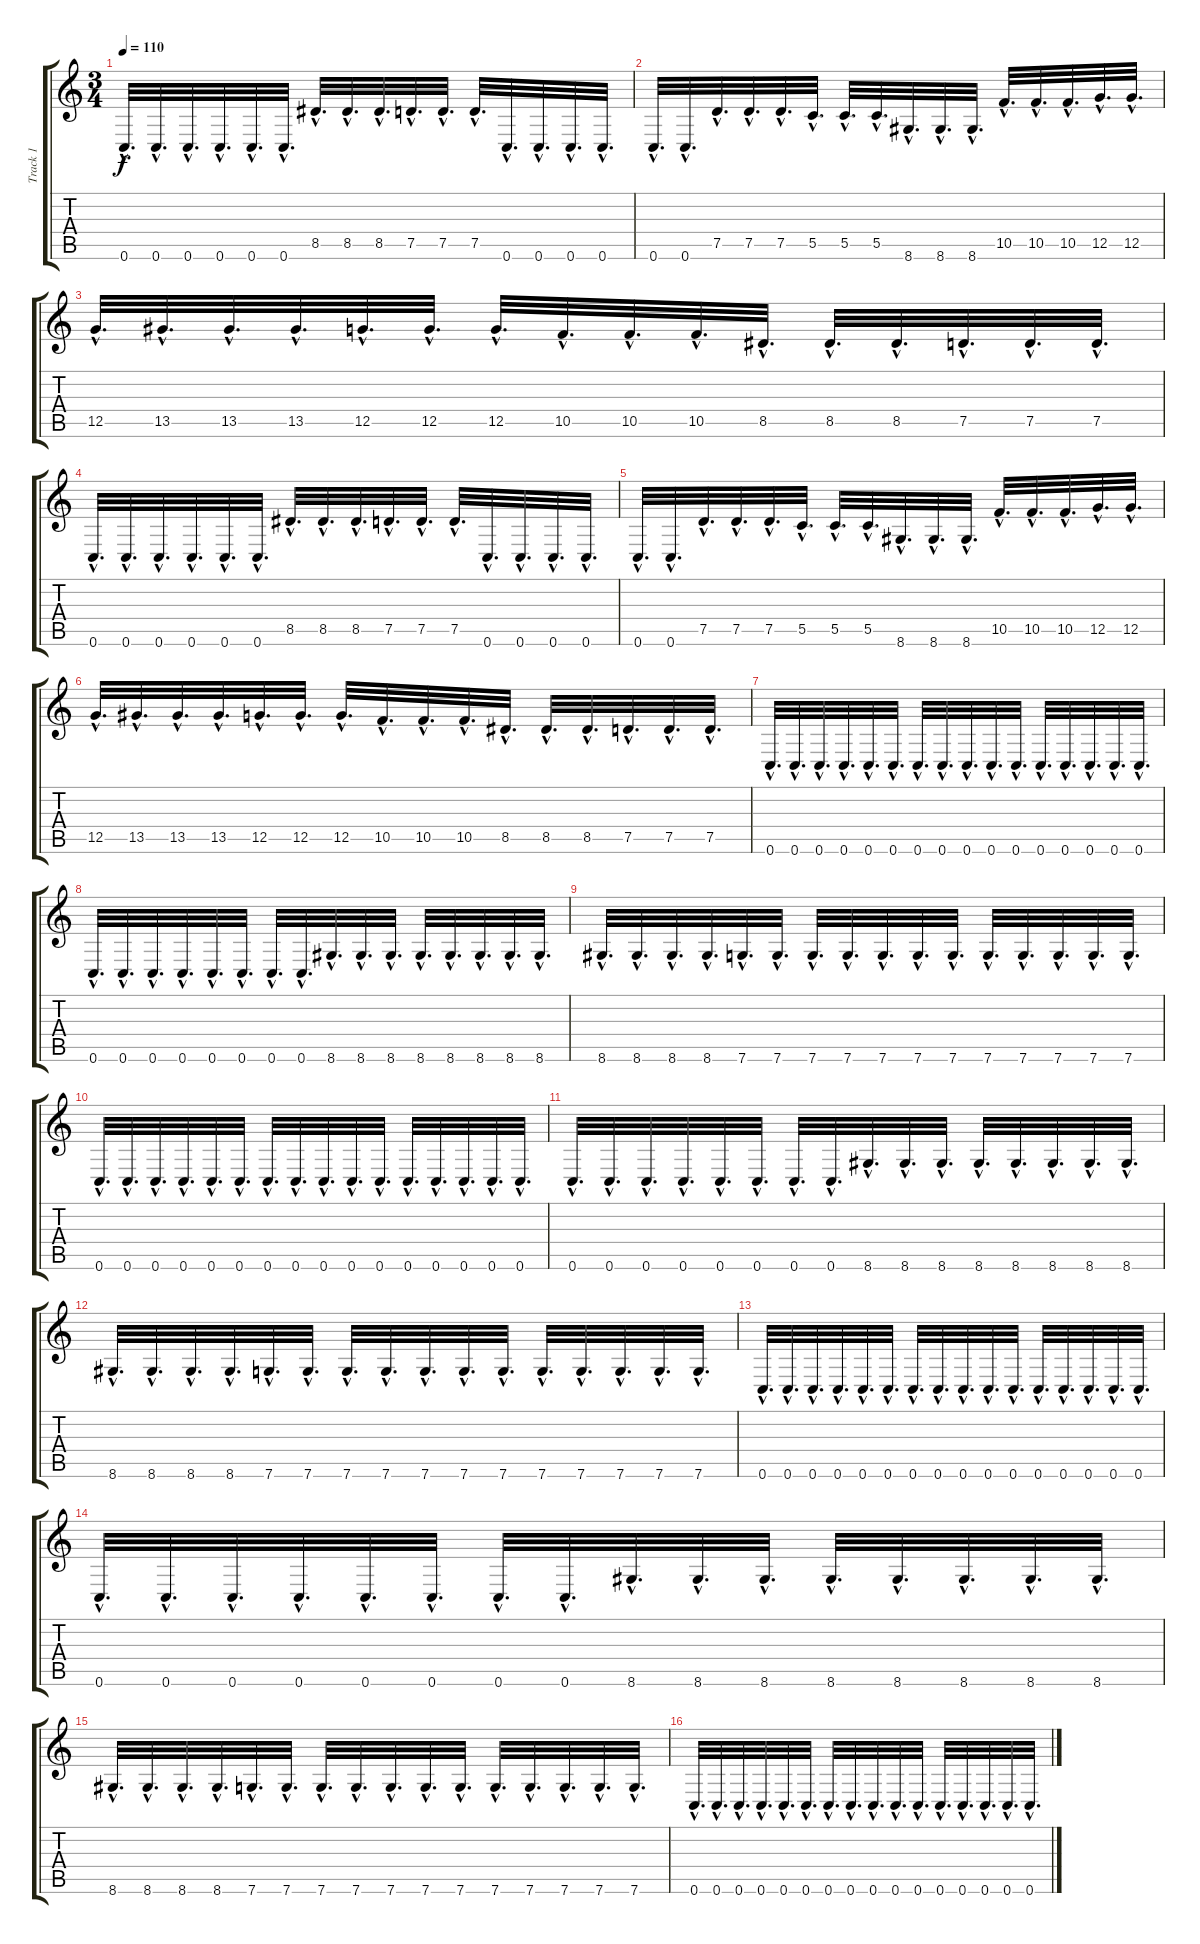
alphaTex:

\track ("Track 1" "Track 1") {instrument distortionguitar}
\staff {score tabs}
\tuning (D4 A3 F3 C3 G2 C2) {hide}
\ts (3 4)
\tempo 110
\clef g2
\ks c
0.6{hac}.32{d dy f instrument distortionguitar} 0.6{hac}.32{d} 0.6{hac}.32{d} 0.6{hac}.32{d} 0.6{hac}.32{d} 0.6{hac}.32{d} 8.5{hac}.32{d} 8.5{hac}.32{d} 8.5{hac}.32{d} 7.5{hac}.32{d} 7.5{hac}.32{d} 7.5{hac}.32{d} 0.6{hac}.32{d} 0.6{hac}.32{d} 0.6{hac}.32{d} 0.6{hac}.32{d} |
0.6{hac}.32{d} 0.6{hac}.32{d} 7.5{hac}.32{d} 7.5{hac}.32{d} 7.5{hac}.32{d} 5.5{hac}.32{d} 5.5{hac}.32{d} 5.5{hac}.32{d} 8.6{hac}.32{d} 8.6{hac}.32{d} 8.6{hac}.32{d} 10.5{hac}.32{d} 10.5{hac}.32{d} 10.5{hac}.32{d} 12.5{hac}.32{d} 12.5{hac}.32{d} |
12.5{hac}.32{d} 13.5{hac}.32{d} 13.5{hac}.32{d} 13.5{hac}.32{d} 12.5{hac}.32{d} 12.5{hac}.32{d} 12.5{hac}.32{d} 10.5{hac}.32{d} 10.5{hac}.32{d} 10.5{hac}.32{d} 8.5{hac}.32{d} 8.5{hac}.32{d} 8.5{hac}.32{d} 7.5{hac}.32{d} 7.5{hac}.32{d} 7.5{hac}.32{d} |
0.6{hac}.32{d} 0.6{hac}.32{d} 0.6{hac}.32{d} 0.6{hac}.32{d} 0.6{hac}.32{d} 0.6{hac}.32{d} 8.5{hac}.32{d} 8.5{hac}.32{d} 8.5{hac}.32{d} 7.5{hac}.32{d} 7.5{hac}.32{d} 7.5{hac}.32{d} 0.6{hac}.32{d} 0.6{hac}.32{d} 0.6{hac}.32{d} 0.6{hac}.32{d} |
0.6{hac}.32{d} 0.6{hac}.32{d} 7.5{hac}.32{d} 7.5{hac}.32{d} 7.5{hac}.32{d} 5.5{hac}.32{d} 5.5{hac}.32{d} 5.5{hac}.32{d} 8.6{hac}.32{d} 8.6{hac}.32{d} 8.6{hac}.32{d} 10.5{hac}.32{d} 10.5{hac}.32{d} 10.5{hac}.32{d} 12.5{hac}.32{d} 12.5{hac}.32{d} |
12.5{hac}.32{d} 13.5{hac}.32{d} 13.5{hac}.32{d} 13.5{hac}.32{d} 12.5{hac}.32{d} 12.5{hac}.32{d} 12.5{hac}.32{d} 10.5{hac}.32{d} 10.5{hac}.32{d} 10.5{hac}.32{d} 8.5{hac}.32{d} 8.5{hac}.32{d} 8.5{hac}.32{d} 7.5{hac}.32{d} 7.5{hac}.32{d} 7.5{hac}.32{d} |
0.6{hac}.32{d} 0.6{hac}.32{d} 0.6{hac}.32{d} 0.6{hac}.32{d} 0.6{hac}.32{d} 0.6{hac}.32{d} 0.6{hac}.32{d} 0.6{hac}.32{d} 0.6{hac}.32{d} 0.6{hac}.32{d} 0.6{hac}.32{d} 0.6{hac}.32{d} 0.6{hac}.32{d} 0.6{hac}.32{d} 0.6{hac}.32{d} 0.6{hac}.32{d} |
0.6{hac}.32{d} 0.6{hac}.32{d} 0.6{hac}.32{d} 0.6{hac}.32{d} 0.6{hac}.32{d} 0.6{hac}.32{d} 0.6{hac}.32{d} 0.6{hac}.32{d} 8.6{hac}.32{d} 8.6{hac}.32{d} 8.6{hac}.32{d} 8.6{hac}.32{d} 8.6{hac}.32{d} 8.6{hac}.32{d} 8.6{hac}.32{d} 8.6{hac}.32{d} |
8.6{hac}.32{d} 8.6{hac}.32{d} 8.6{hac}.32{d} 8.6{hac}.32{d} 7.6{hac}.32{d} 7.6{hac}.32{d} 7.6{hac}.32{d} 7.6{hac}.32{d} 7.6{hac}.32{d} 7.6{hac}.32{d} 7.6{hac}.32{d} 7.6{hac}.32{d} 7.6{hac}.32{d} 7.6{hac}.32{d} 7.6{hac}.32{d} 7.6{hac}.32{d} |
0.6{hac}.32{d} 0.6{hac}.32{d} 0.6{hac}.32{d} 0.6{hac}.32{d} 0.6{hac}.32{d} 0.6{hac}.32{d} 0.6{hac}.32{d} 0.6{hac}.32{d} 0.6{hac}.32{d} 0.6{hac}.32{d} 0.6{hac}.32{d} 0.6{hac}.32{d} 0.6{hac}.32{d} 0.6{hac}.32{d} 0.6{hac}.32{d} 0.6{hac}.32{d} |
0.6{hac}.32{d} 0.6{hac}.32{d} 0.6{hac}.32{d} 0.6{hac}.32{d} 0.6{hac}.32{d} 0.6{hac}.32{d} 0.6{hac}.32{d} 0.6{hac}.32{d} 8.6{hac}.32{d} 8.6{hac}.32{d} 8.6{hac}.32{d} 8.6{hac}.32{d} 8.6{hac}.32{d} 8.6{hac}.32{d} 8.6{hac}.32{d} 8.6{hac}.32{d} |
8.6{hac}.32{d} 8.6{hac}.32{d} 8.6{hac}.32{d} 8.6{hac}.32{d} 7.6{hac}.32{d} 7.6{hac}.32{d} 7.6{hac}.32{d} 7.6{hac}.32{d} 7.6{hac}.32{d} 7.6{hac}.32{d} 7.6{hac}.32{d} 7.6{hac}.32{d} 7.6{hac}.32{d} 7.6{hac}.32{d} 7.6{hac}.32{d} 7.6{hac}.32{d} |
0.6{hac}.32{d} 0.6{hac}.32{d} 0.6{hac}.32{d} 0.6{hac}.32{d} 0.6{hac}.32{d} 0.6{hac}.32{d} 0.6{hac}.32{d} 0.6{hac}.32{d} 0.6{hac}.32{d} 0.6{hac}.32{d} 0.6{hac}.32{d} 0.6{hac}.32{d} 0.6{hac}.32{d} 0.6{hac}.32{d} 0.6{hac}.32{d} 0.6{hac}.32{d} |
0.6{hac}.32{d} 0.6{hac}.32{d} 0.6{hac}.32{d} 0.6{hac}.32{d} 0.6{hac}.32{d} 0.6{hac}.32{d} 0.6{hac}.32{d} 0.6{hac}.32{d} 8.6{hac}.32{d} 8.6{hac}.32{d} 8.6{hac}.32{d} 8.6{hac}.32{d} 8.6{hac}.32{d} 8.6{hac}.32{d} 8.6{hac}.32{d} 8.6{hac}.32{d} |
8.6{hac}.32{d} 8.6{hac}.32{d} 8.6{hac}.32{d} 8.6{hac}.32{d} 7.6{hac}.32{d} 7.6{hac}.32{d} 7.6{hac}.32{d} 7.6{hac}.32{d} 7.6{hac}.32{d} 7.6{hac}.32{d} 7.6{hac}.32{d} 7.6{hac}.32{d} 7.6{hac}.32{d} 7.6{hac}.32{d} 7.6{hac}.32{d} 7.6{hac}.32{d} |
0.6{hac}.32{d} 0.6{hac}.32{d} 0.6{hac}.32{d} 0.6{hac}.32{d} 0.6{hac}.32{d} 0.6{hac}.32{d} 0.6{hac}.32{d} 0.6{hac}.32{d} 0.6{hac}.32{d} 0.6{hac}.32{d} 0.6{hac}.32{d} 0.6{hac}.32{d} 0.6{hac}.32{d} 0.6{hac}.32{d} 0.6{hac}.32{d} 0.6{hac}.32{d}
